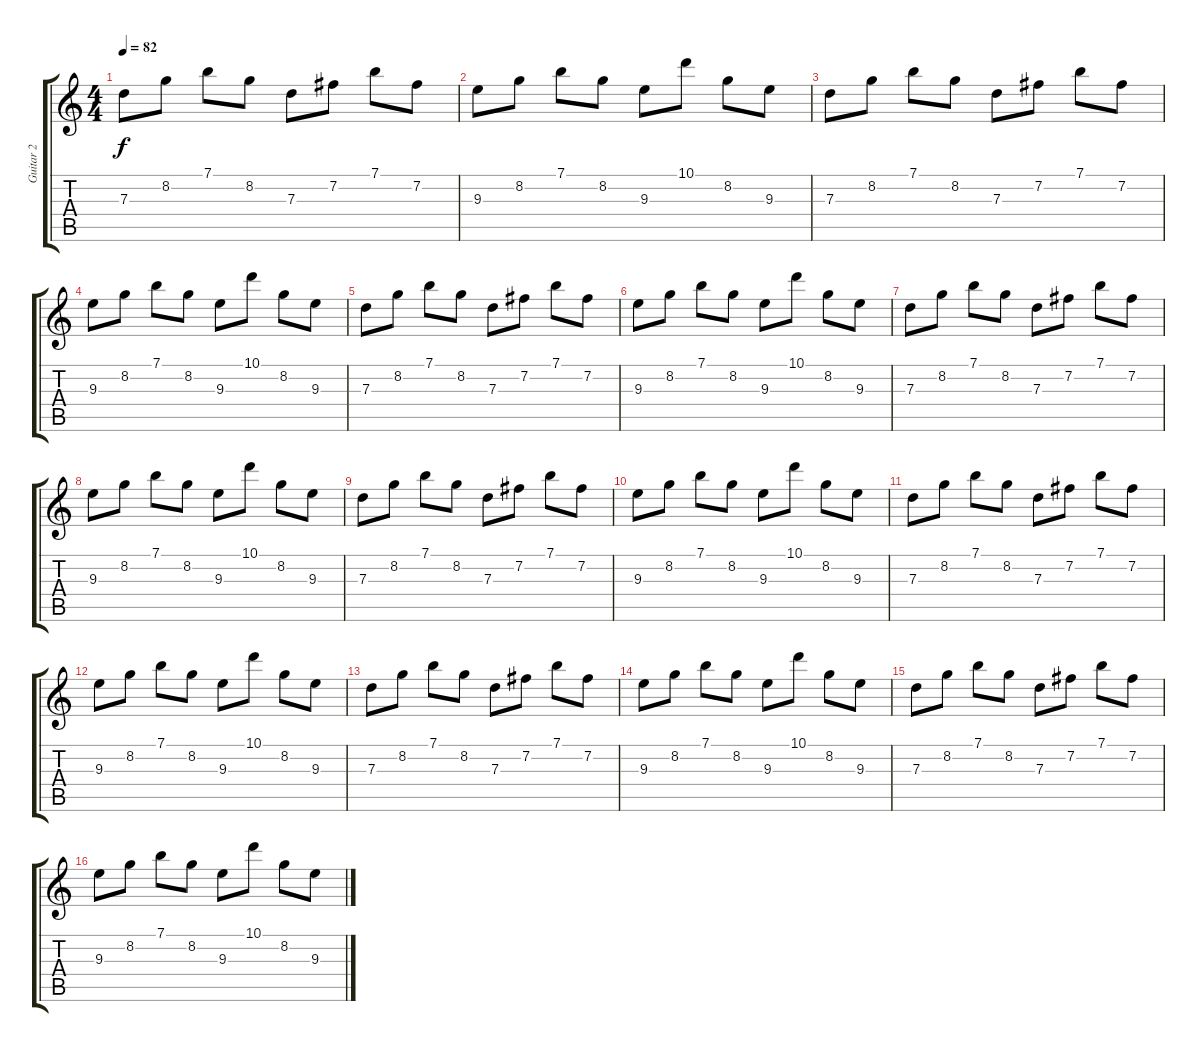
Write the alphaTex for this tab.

\track ("Guitar 2" "Guitar 2") {instrument electricguitarclean}
\staff {score tabs}
\tuning (E4 B3 G3 D3 A2 E2) {hide}
\ts (4 4)
\tempo 82
\clef g2
\ks c
7.3.8{dy f} 8.2.8 7.1.8 8.2.8 7.3.8 7.2.8 7.1.8 7.2.8 |
9.3.8 8.2.8 7.1.8 8.2.8 9.3.8 10.1.8 8.2.8 9.3.8 |
7.3.8 8.2.8 7.1.8 8.2.8 7.3.8 7.2.8 7.1.8 7.2.8 |
9.3.8 8.2.8 7.1.8 8.2.8 9.3.8 10.1.8 8.2.8 9.3.8 |
7.3.8 8.2.8 7.1.8 8.2.8 7.3.8 7.2.8 7.1.8 7.2.8 |
9.3.8 8.2.8 7.1.8 8.2.8 9.3.8 10.1.8 8.2.8 9.3.8 |
7.3.8 8.2.8 7.1.8 8.2.8 7.3.8 7.2.8 7.1.8 7.2.8 |
9.3.8 8.2.8 7.1.8 8.2.8 9.3.8 10.1.8 8.2.8 9.3.8 |
7.3.8 8.2.8 7.1.8 8.2.8 7.3.8 7.2.8 7.1.8 7.2.8 |
9.3.8 8.2.8 7.1.8 8.2.8 9.3.8 10.1.8 8.2.8 9.3.8 |
7.3.8 8.2.8 7.1.8 8.2.8 7.3.8 7.2.8 7.1.8 7.2.8 |
9.3.8 8.2.8 7.1.8 8.2.8 9.3.8 10.1.8 8.2.8 9.3.8 |
7.3.8 8.2.8 7.1.8 8.2.8 7.3.8 7.2.8 7.1.8 7.2.8 |
9.3.8 8.2.8 7.1.8 8.2.8 9.3.8 10.1.8 8.2.8 9.3.8 |
7.3.8 8.2.8 7.1.8 8.2.8 7.3.8 7.2.8 7.1.8 7.2.8 |
9.3.8 8.2.8 7.1.8 8.2.8 9.3.8 10.1.8 8.2.8 9.3.8
